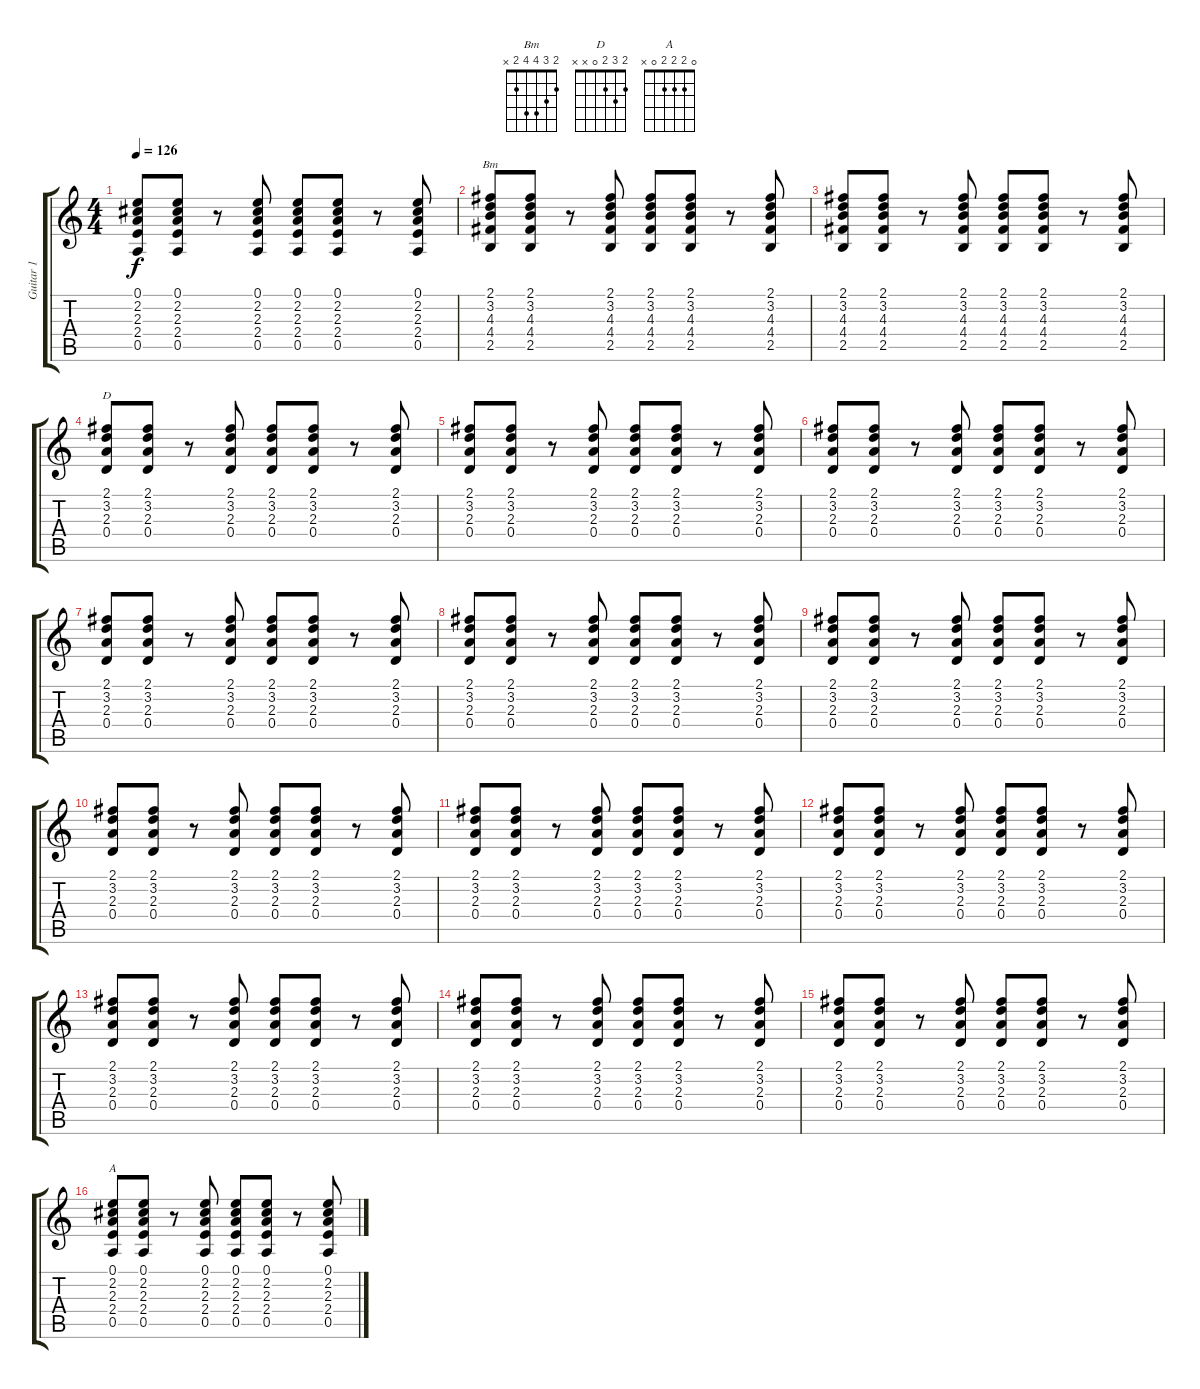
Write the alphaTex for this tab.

\track ("Guitar 1" "Guitar 1") {instrument electricguitarclean}
\staff {score tabs}
\tuning (E4 B3 G3 D3 A2 E2) {hide}
\chord ("Bm" 2 3 4 4 2 x)
\chord ("D" 2 3 2 0 x x)
\chord ("A" 0 2 2 2 0 x)
\ts (4 4)
\tempo 126
\clef g2
\ks c
(0.1 2.2 2.3 2.4 0.5).8{dy f} (0.1 2.2 2.3 2.4 0.5).8 r.8 (0.1 2.2 2.3 2.4 0.5).8 (0.1 2.2 2.3 2.4 0.5).8 (0.1 2.2 2.3 2.4 0.5).8 r.8 (0.1 2.2 2.3 2.4 0.5).8 |
(2.1 3.2 4.3 4.4 2.5).8{ch "Bm"} (2.1 3.2 4.3 4.4 2.5).8 r.8 (2.1 3.2 4.3 4.4 2.5).8 (2.1 3.2 4.3 4.4 2.5).8 (2.1 3.2 4.3 4.4 2.5).8 r.8 (2.1 3.2 4.3 4.4 2.5).8 |
(2.1 3.2 4.3 4.4 2.5).8 (2.1 3.2 4.3 4.4 2.5).8 r.8 (2.1 3.2 4.3 4.4 2.5).8 (2.1 3.2 4.3 4.4 2.5).8 (2.1 3.2 4.3 4.4 2.5).8 r.8 (2.1 3.2 4.3 4.4 2.5).8 |
(2.1 3.2 2.3 0.4).8{ch "D"} (2.1 3.2 2.3 0.4).8 r.8 (2.1 3.2 2.3 0.4).8 (2.1 3.2 2.3 0.4).8 (2.1 3.2 2.3 0.4).8 r.8 (2.1 3.2 2.3 0.4).8 |
(2.1 3.2 2.3 0.4).8 (2.1 3.2 2.3 0.4).8 r.8 (2.1 3.2 2.3 0.4).8 (2.1 3.2 2.3 0.4).8 (2.1 3.2 2.3 0.4).8 r.8 (2.1 3.2 2.3 0.4).8 |
(2.1 3.2 2.3 0.4).8 (2.1 3.2 2.3 0.4).8 r.8 (2.1 3.2 2.3 0.4).8 (2.1 3.2 2.3 0.4).8 (2.1 3.2 2.3 0.4).8 r.8 (2.1 3.2 2.3 0.4).8 |
(2.1 3.2 2.3 0.4).8 (2.1 3.2 2.3 0.4).8 r.8 (2.1 3.2 2.3 0.4).8 (2.1 3.2 2.3 0.4).8 (2.1 3.2 2.3 0.4).8 r.8 (2.1 3.2 2.3 0.4).8 |
(2.1 3.2 2.3 0.4).8 (2.1 3.2 2.3 0.4).8 r.8 (2.1 3.2 2.3 0.4).8 (2.1 3.2 2.3 0.4).8 (2.1 3.2 2.3 0.4).8 r.8 (2.1 3.2 2.3 0.4).8 |
(2.1 3.2 2.3 0.4).8 (2.1 3.2 2.3 0.4).8 r.8 (2.1 3.2 2.3 0.4).8 (2.1 3.2 2.3 0.4).8 (2.1 3.2 2.3 0.4).8 r.8 (2.1 3.2 2.3 0.4).8 |
(2.1 3.2 2.3 0.4).8 (2.1 3.2 2.3 0.4).8 r.8 (2.1 3.2 2.3 0.4).8 (2.1 3.2 2.3 0.4).8 (2.1 3.2 2.3 0.4).8 r.8 (2.1 3.2 2.3 0.4).8 |
(2.1 3.2 2.3 0.4).8 (2.1 3.2 2.3 0.4).8 r.8 (2.1 3.2 2.3 0.4).8 (2.1 3.2 2.3 0.4).8 (2.1 3.2 2.3 0.4).8 r.8 (2.1 3.2 2.3 0.4).8 |
(2.1 3.2 2.3 0.4).8 (2.1 3.2 2.3 0.4).8 r.8 (2.1 3.2 2.3 0.4).8 (2.1 3.2 2.3 0.4).8 (2.1 3.2 2.3 0.4).8 r.8 (2.1 3.2 2.3 0.4).8 |
(2.1 3.2 2.3 0.4).8 (2.1 3.2 2.3 0.4).8 r.8 (2.1 3.2 2.3 0.4).8 (2.1 3.2 2.3 0.4).8 (2.1 3.2 2.3 0.4).8 r.8 (2.1 3.2 2.3 0.4).8 |
(2.1 3.2 2.3 0.4).8 (2.1 3.2 2.3 0.4).8 r.8 (2.1 3.2 2.3 0.4).8 (2.1 3.2 2.3 0.4).8 (2.1 3.2 2.3 0.4).8 r.8 (2.1 3.2 2.3 0.4).8 |
(2.1 3.2 2.3 0.4).8 (2.1 3.2 2.3 0.4).8 r.8 (2.1 3.2 2.3 0.4).8 (2.1 3.2 2.3 0.4).8 (2.1 3.2 2.3 0.4).8 r.8 (2.1 3.2 2.3 0.4).8 |
(0.1 2.2 2.3 2.4 0.5).8{ch "A"} (0.1 2.2 2.3 2.4 0.5).8 r.8 (0.1 2.2 2.3 2.4 0.5).8 (0.1 2.2 2.3 2.4 0.5).8 (0.1 2.2 2.3 2.4 0.5).8 r.8 (0.1 2.2 2.3 2.4 0.5).8
